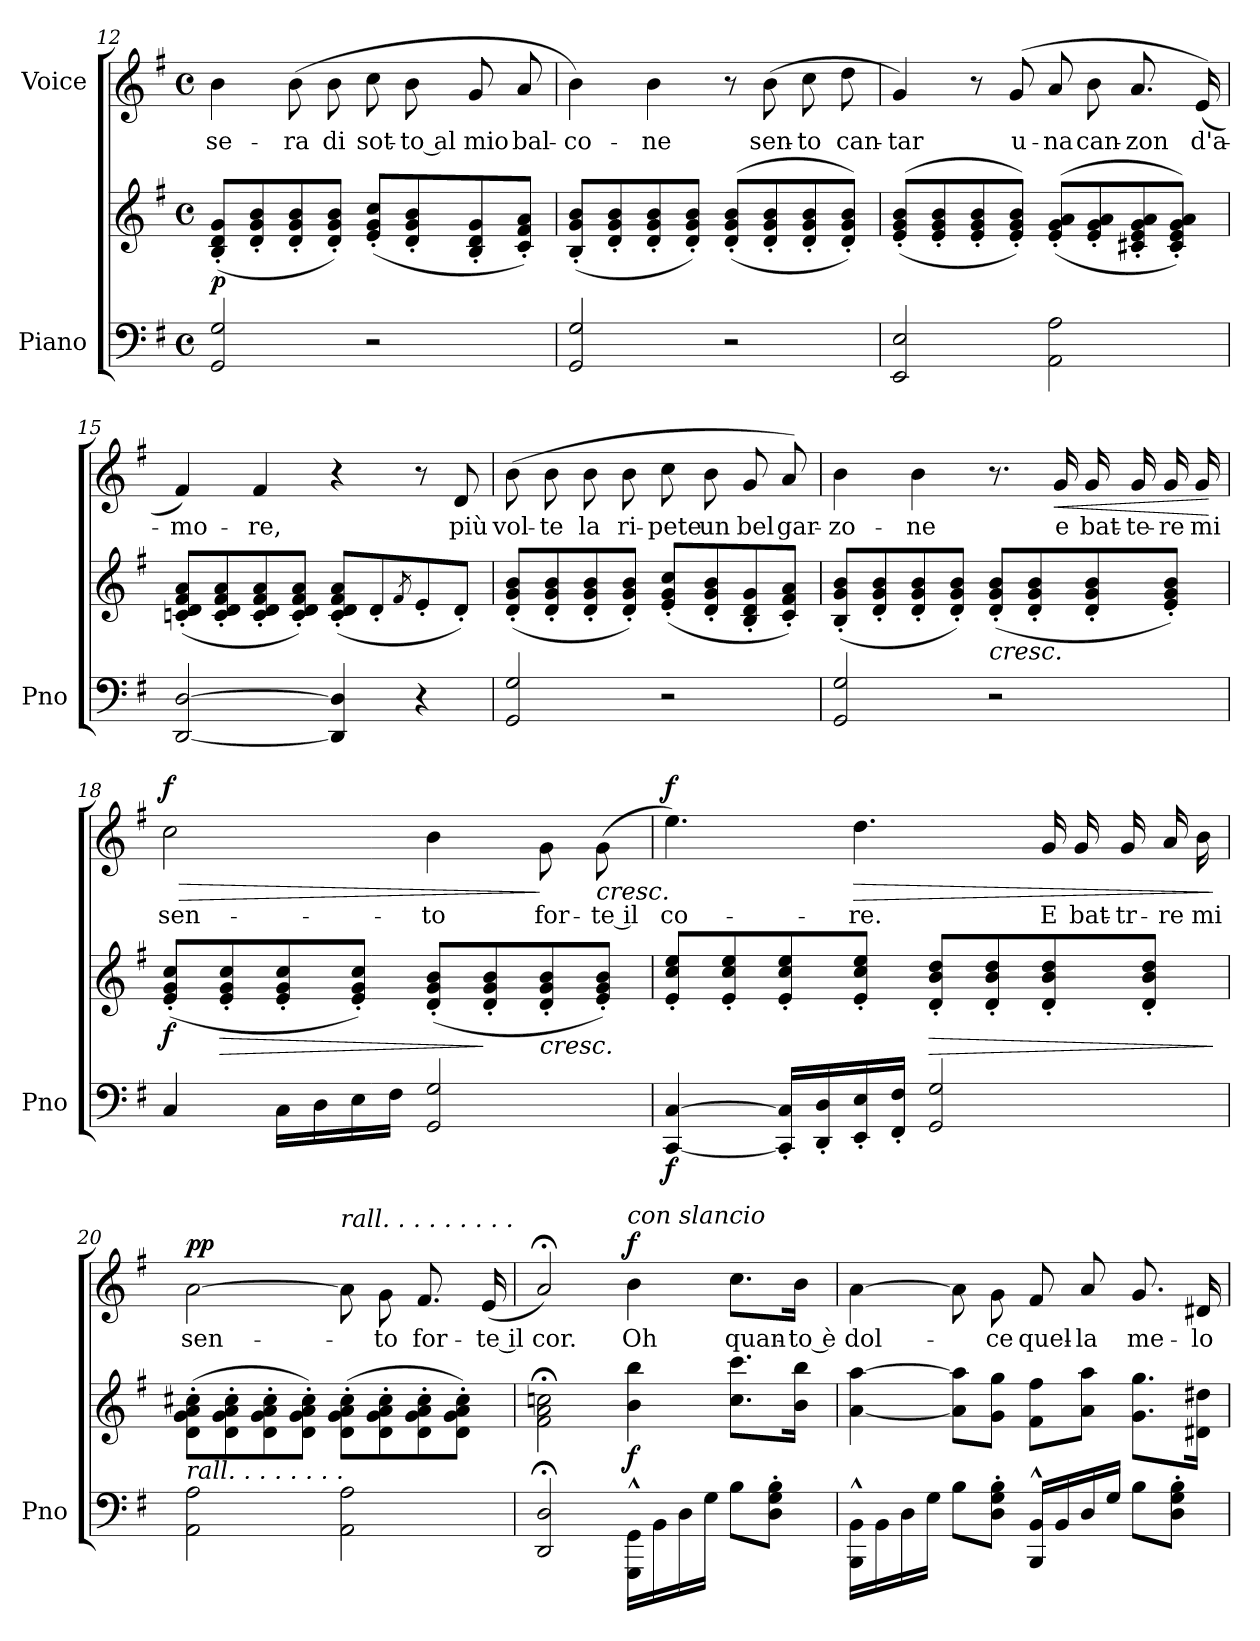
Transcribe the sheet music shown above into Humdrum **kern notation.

**kern	**kern	**dynam	**kern	**text	**dynam
*part2	*part2	*part2	*part1	*part1	*part1
*staff3	*staff2	*staff2/3	*staff1	*staff1	*staff1
*I"Piano	*	*	*I"Voice	*	*
*I'Pno	*	*	*	*	*
*clefF4	*clefG2	*	*clefG2	*	*
*k[f#]	*k[f#]	*	*k[f#]	*	*
*M4/4	*M4/4	*	*M4/4	*	*
*met(c)	*met(c)	*	*met(c)	*	*
=12	=12	=12	=12	=12	=12
!	!	!LO:DY:b	!	!LO:LY:b	!
2GG/ 2G/	(<8B/' 8d/' 8g/'L	p	4b\	se-	.
.	8d/' 8g/' 8b/'	.	.	.	.
!	!	!	!	!LO:LY:b	!
.	8d/' 8g/' 8b/'	.	(>8b\	ra	.
!	!	!	!	!LO:LY:b	!
.	8d/' 8g/' 8b/'J)	.	8b\	di	.
!	!	!	!	!LO:LY:b	!
2r	(<8e/' 8g/' 8cc/'L	.	8cc\	sot-	.
!	!	!	!	!LO:LY:b	!
.	8d/' 8g/' 8b/'	.	8b\	to al	.
!	!	!	!	!LO:LY:b	!
.	8B/' 8d/' 8g/'	.	8g/	mio	.
!	!	!	!	!LO:LY:b	!
.	8c/' 8f#/' 8a/'J)	.	8a/	bal-	.
=13	=13	=13	=13	=13	=13
!	!	!	!	!LO:LY:b	!
2GG/ 2G/	(<8B/' 8g/' 8b/'L	.	4b\)	co-	.
.	8d/' 8g/' 8b/'	.	.	.	.
!	!	!	!	!LO:LY:b	!
.	8d/' 8g/' 8b/'	.	4b\	ne	.
.	8d/' 8g/' 8b/'J)	.	.	.	.
2r	(<(<8d/' 8g/' 8b/'L	.	8r	.	.
!	!	!	!	!LO:LY:b	!
.	8d/' 8g/' 8b/'	.	(>8b\	sen-	.
!	!	!	!	!LO:LY:b	!
.	8d/' 8g/' 8b/'	.	8cc\	to	.
!	!	!	!	!LO:LY:b	!
.	8d/' 8g/' 8b/'J))	.	8dd\	can-	.
=14	=14	=14	=14	=14	=14
!	!	!	!	!LO:LY:b	!
2EE/ 2E/	(<(<8e/' 8g/' 8b/'L	.	4g/)	tar	.
.	8e/' 8g/' 8b/'	.	.	.	.
.	8e/' 8g/' 8b/'	.	8r	.	.
!	!	!	!	!LO:LY:b	!
.	8e/' 8g/' 8b/'J))	.	(>8g/	u-	.
!	!	!	!	!LO:LY:b	!
2AA\ 2A\	(<(<8e/' 8g/' 8a/'L	.	8a/	na	.
!	!	!	!	!LO:LY:b	!
.	8e/' 8g/' 8a/'	.	8b\	can-	.
!	!	!	!	!LO:LY:b	!
.	8c#X/' 8e/' 8g/' 8a/'	.	8.a/	zon	.
.	8c#/' 8e/' 8g/' 8a/'J))	.	.	.	.
!	!	!	!	!LO:LY:b	!
.	.	.	(<16e/)	d'a-	.
!!LO:PB:g=z
=15	=15	=15	=15	=15	=15
!	!	!	!	!LO:LY:b	!
[2DD/ [2D/	(<8cn/' 8d/' 8f#/' 8a/'L	.	4f#/)	mo-	.
.	8c/' 8d/' 8f#/' 8a/'	.	.	.	.
!	!	!	!	!LO:LY:b	!
.	8c/' 8d/' 8f#/' 8a/'	.	4f#/	re,	.
.	8c/' 8d/' 8f#/' 8a/'J)	.	.	.	.
4DD/] 4D/]	(<8c/' 8d/' 8f#/' 8a/'L	.	4r	.	.
.	8d'/	.	.	.	.
.	8qf#/	.	.	.	.
4r	8e'/	.	8r	.	.
!	!	!	!	!LO:LY:b	!
.	8d'/J)	.	8d/	più	.
=16	=16	=16	=16	=16	=16
!	!	!	!	!LO:LY:b	!
2GG/ 2G/	(<8d/' 8g/' 8b/'L	.	(>8b\	vol-	.
!	!	!	!	!LO:LY:b	!
.	8d/' 8g/' 8b/'	.	8b\	te	.
!	!	!	!	!LO:LY:b	!
.	8d/' 8g/' 8b/'	.	8b\	la	.
!	!	!	!	!LO:LY:b	!
.	8d/' 8g/' 8b/'J)	.	8b\	ri-	.
!	!	!	!	!LO:LY:b	!
2r	(<8e/' 8g/' 8cc/'L	.	8cc\	pete	.
!	!	!	!	!LO:LY:b	!
.	8d/' 8g/' 8b/'	.	8b\	un	.
!	!	!	!	!LO:LY:b	!
.	8B/' 8d/' 8g/'	.	8g/	bel	.
!	!	!	!	!LO:LY:b	!
.	8c/' 8f#/' 8a/'J)	.	8a/)	gar-	.
=17	=17	=17	=17	=17	=17
!	!	!	!	!LO:LY:b	!
2GG/ 2G/	(<8B/' 8g/' 8b/'L	.	4b\	zo-	.
.	8d/' 8g/' 8b/'	.	.	.	.
!	!	!	!	!LO:LY:b	!
.	8d/' 8g/' 8b/'	.	4b\	ne	.
.	8d/' 8g/' 8b/'J)	.	.	.	.
!	!	!LO:HP:b	!	!	!
2r	(<8d/' 8g/' 8b/'L	<	8.r	.	.
.	8d/' 8g/' 8b/'	.	.	.	.
!	!	!	!	!LO:LY:b	!LO:HP:b
.	.	.	16g/	e	<
!	!	!	!	!LO:LY:b	!
.	8d/' 8g/' 8b/'	.	16g/	bat-	.
!	!	!	!	!LO:LY:b	!
.	.	.	16g/	te-	.
!	!	!	!	!LO:LY:b	!
.	8e/' 8g/' 8b/'J)	.	16g/	re	.
!	!	!	!	!LO:LY:b	!
.	.	.	16g/	mi	.
.	.	.	.	.	[
=18	=18	=18	=18	=18	=18
!	!	!LO:DY:b	!	!LO:LY:b	!LO:HP:b
!	!	!	!	!	!LO:DY:n=1:a
4C/	(<8e/' 8g/' 8cc/'L	f	2cc\	sen-	> f
!	!	!LO:HP:n=1:b	!	!	!
.	8e/' 8g/' 8cc/'	[ >	.	.	.
16C\LL	8e/' 8g/' 8cc/'	.	.	.	.
16D\	.	.	.	.	.
16E\	8e/' 8g/' 8cc/'J)	.	.	.	.
16F#\JJ	.	.	.	.	.
!	!	!	!	!LO:LY:b	!
2GG/ 2G/	(<8d/' 8g/' 8b/'L	.	4b\	to	.
.	8d/' 8g/' 8b/'	]	.	.	.
!	!	!LO:HP:b	!	!LO:LY:b	!
.	8d/' 8g/' 8b/'	<	8g\	for-	]
!	!	!	!	!LO:LY:b	!LO:HP:b
.	8e/' 8g/' 8b/'J)	.	(>8g\	te il	<
!!LO:LB:g=z
=19	=19	=19	=19	=19	=19
!	!	!LO:DY:b=2	!	!LO:LY:b	!LO:DY:a
[4CC/ [4C/	8e/' 8cc/' 8ee/'L	f	4.ee\)	co-	f
.	8e/' 8cc/' 8ee/'	.	.	.	.
16CC/]' 16C/]'LL	8e/' 8cc/' 8ee/'	.	.	.	.
16DD/' 16D/'	.	.	.	.	.
!	!	!	!	!LO:LY:b	!LO:HP:b
16EE/' 16E/'	8e/' 8cc/' 8ee/'J	.	4.dd\	re.	>
16FF#/' 16F#/'JJ	.	.	.	.	.
!	!	!LO:HP:n=1:b	!	!	!
2GG/ 2G/	8d/' 8b/' 8dd/'L	[ >	.	.	.
.	8d/' 8b/' 8dd/'	.	.	.	.
*	*	*	*Xtuplet	*	*
!	!	!	!	!LO:LY:b	!
.	8d/' 8b/' 8dd/'	.	20g/	E	[
!	!	!	!	!LO:LY:b	!
.	.	.	20g/	bat-	.
!	!	!	!	!LO:LY:b	!
.	.	.	20g/	tr-	.
.	8d/' 8b/' 8dd/'J	.	.	.	.
!	!	!	!	!LO:LY:b	!
.	.	.	20a/	re	.
!	!	!	!	!LO:LY:b	!
.	.	.	20b\	mi	.
.	.	]	.	.	]
=20	=20	=20	=20	=20	=20
!LO:TX:a:i:t=rall.   .   .   .   .   .   .   .	!	!	!	!	!
!	!	!	!	!LO:LY:b	!LO:DY:a
2AA\ 2A\	(>8d\' 8g\' 8a\' 8cc#X\'L	.	[2a\	sen-	pp
.	8d\' 8g\' 8a\' 8cc#\'	.	.	.	.
.	8d\' 8g\' 8a\' 8cc#\'	.	.	.	.
.	8d\' 8g\' 8a\' 8cc#\'J)	.	.	.	.
!	!	!	!LO:TX:a:i:t=rall.   .   .   .   .   .   .   .   .	!	!
2AA\ 2A\	(>8d\' 8g\' 8a\' 8cc#\'L	.	8a\]	.	.
!	!	!	!	!LO:LY:b	!
.	8d\' 8g\' 8a\' 8cc#\'	.	8g\	to	.
!	!	!	!	!LO:LY:b	!
.	8d\' 8g\' 8a\' 8cc#\'	.	8.f#/	for-	.
.	8d\' 8g\' 8a\' 8cc#\'J)	.	.	.	.
!	!	!	!	!LO:LY:b	!
.	.	.	(<16e/	te il	.
!!LO:LB:g=z
=21	=21	=21	=21	=21	=21
!	!	!	!	!LO:LY:b	!
2DD/;< 2D/;<	2f#\;< 2a\;< 2ccn\;<	.	2a;</)	cor.	.
!	!	!	!LO:TX:a:i:t=con slancio	!	!
!	!	!LO:DY:b	!	!LO:LY:b	!LO:DY:a
16GGG\^^ 16GG\^^LL	4b\ 4bb\	f	4b\	Oh	f
16BB\	.	.	.	.	.
16D\	.	.	.	.	.
16G\JJ	.	.	.	.	.
!	!	!	!	!LO:LY:b	!
8B\L	8.cc\ 8.ccc\L	.	8.cc\L	quan-	.
8D\' 8G\' 8B\'J	.	.	.	.	.
!	!	!	!	!LO:LY:b	!
.	16b\ 16bb\Jk	.	16b\Jk	to è	.
=22	=22	=22	=22	=22	=22
!	!	!	!	!LO:LY:b	!
16BBB\^^ 16BB\^^LL	[4a\ [4aa\	.	[4a\	dol-	.
16BB\	.	.	.	.	.
16D\	.	.	.	.	.
16G\JJ	.	.	.	.	.
8B\L	8a\] 8aa\]L	.	8a\]	.	.
!	!	!	!	!LO:LY:b	!
8D\' 8G\' 8B\'J	8g\ 8gg\J	.	8g\	ce	.
!	!	!	!	!LO:LY:b	!
16BBB/^^ 16BB/^^LL	8f#\ 8ff#\L	.	8f#/	quel-	.
16BB/	.	.	.	.	.
!	!	!	!	!LO:LY:b	!
16D/	8a\ 8aa\J	.	8a/	la	.
16G/JJ	.	.	.	.	.
!	!	!	!	!LO:LY:b	!
8B\L	8.g\ 8.gg\L	.	8.g/	me-	.
8D\' 8G\' 8B\'J	.	.	.	.	.
!	!	!	!	!LO:LY:b	!
.	16d#X\ 16dd#X\Jk	.	16d#X/	lo-	.
=	=	=	=	=	=
*-	*-	*-	*-	*-	*-
